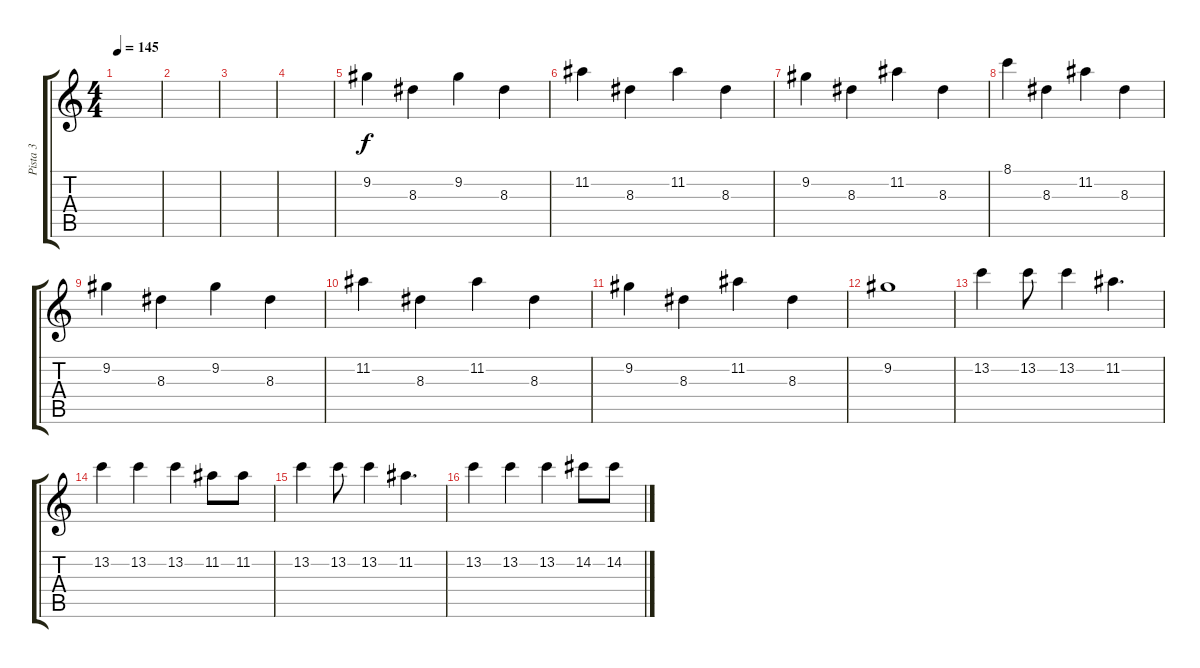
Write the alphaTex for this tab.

\track ("Pista 3" "Pista 3") {instrument distortionguitar}
\staff {score tabs}
\tuning (E4 B3 G3 D3 A2 E2) {hide}
\ts (4 4)
\tempo 145
\clef g2
\ks c
|
|
|
|
9.2.4{volume 8 instrument distortionguitar} 8.3.4 9.2.4 8.3.4 |
11.2.4 8.3.4 11.2.4 8.3.4 |
9.2.4 8.3.4 11.2.4 8.3.4 |
8.1.4 8.3.4 11.2.4 8.3.4 |
9.2.4 8.3.4 9.2.4 8.3.4 |
11.2.4 8.3.4 11.2.4 8.3.4 |
9.2.4 8.3.4 11.2.4 8.3.4 |
9.2.1 |
13.2.4 13.2.8 13.2.4 11.2.4{d} |
13.2.4 13.2.4 13.2.4 11.2.8 11.2.8 |
13.2.4 13.2.8 13.2.4 11.2.4{d} |
13.2.4 13.2.4 13.2.4 14.2.8 14.2.8
